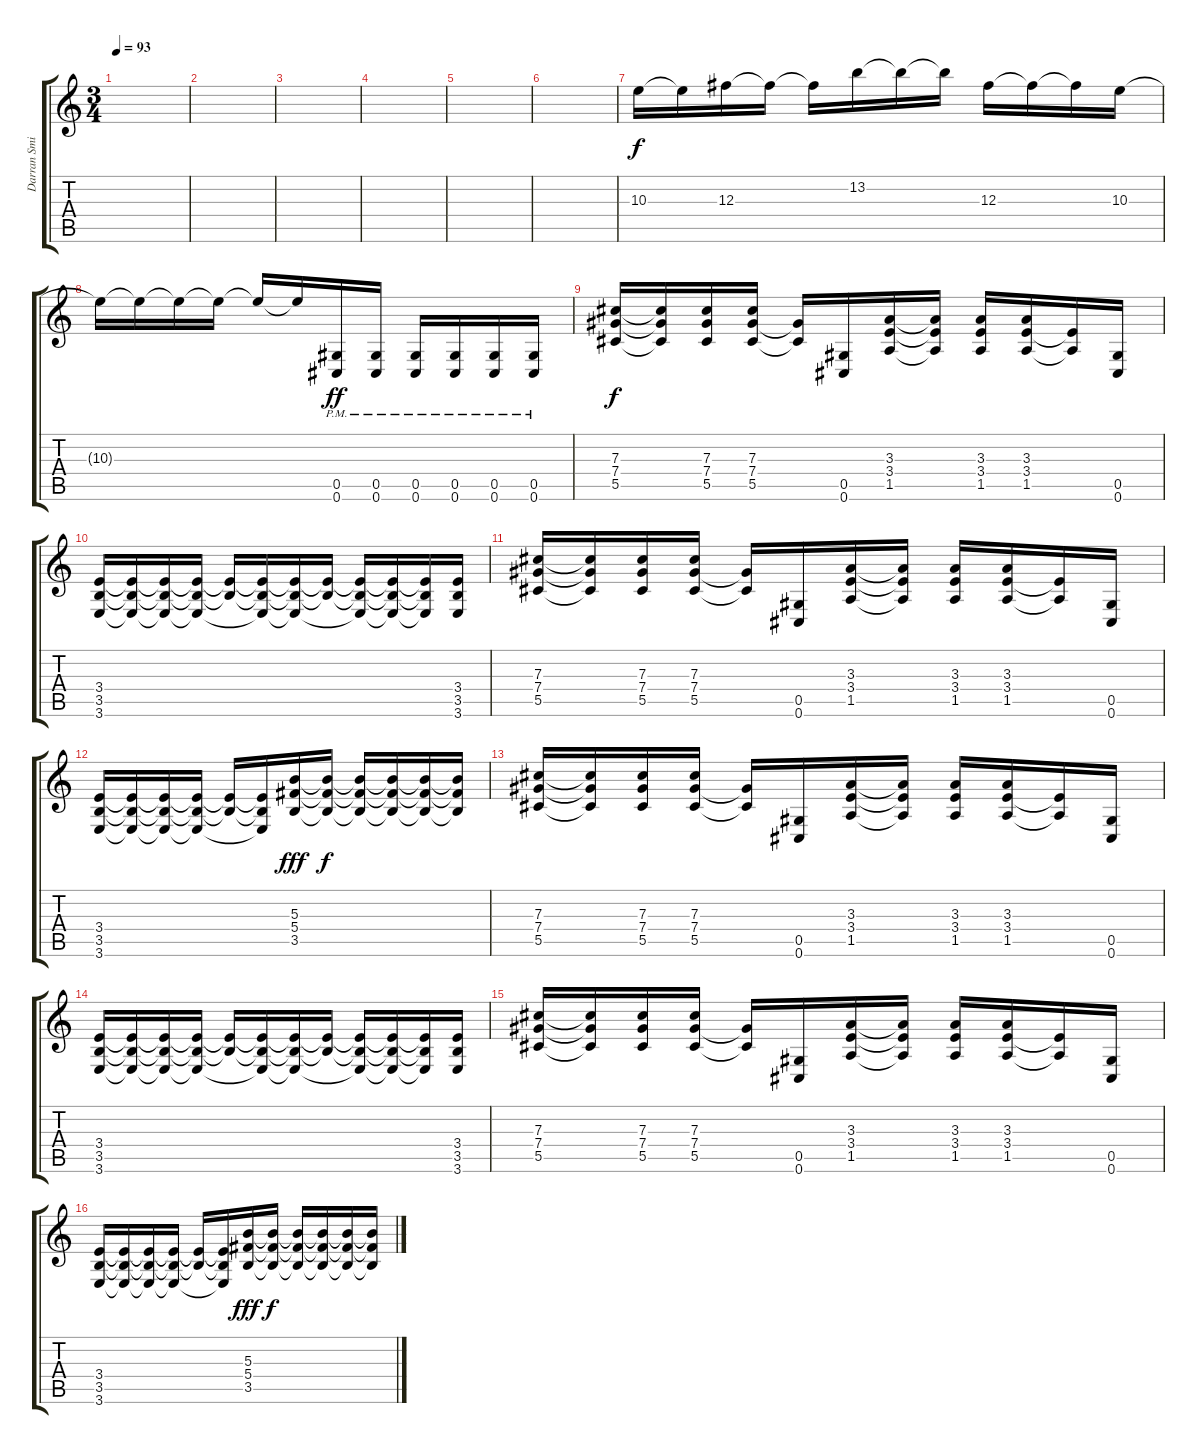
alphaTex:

\track ("Darran Smith" "Darran Smi") {instrument distortionguitar}
\staff {score tabs}
\tuning (Eb4 Bb3 Gb3 Db3 Ab2 Db2) {hide}
\ts (3 4)
\tempo 93
\clef g2
\ks c
|
|
|
|
|
|
10.3.16 10.3{t}.16 12.3.16 12.3{t}.16 12.3{t}.16 13.2.16 13.2{t}.16 13.2{t}.16 12.3.16 12.3{t}.16 12.3{t}.16 10.3.16 |
10.3{t}.16 10.3{t}.16 10.3{t}.16 10.3{t}.16 10.3{t}.16 10.3{t}.16 (0.5{pm} 0.6{pm}).16{dy ff} (0.5{pm} 0.6{pm}).16 (0.5{pm} 0.6{pm}).16 (0.5{pm} 0.6{pm}).16 (0.5{pm} 0.6{pm}).16 (0.5{pm} 0.6{pm}).16 |
(7.3 7.4 5.5).16{dy f} (7.3{t} 7.4{t} 5.5{t}).16 (7.3 7.4 5.5).16 (7.3 7.4 5.5).16 (7.4{t} 5.5{t}).16 (0.5 0.6).16 (3.3 3.4 1.5).16 (3.3{t} 3.4{t} 1.5{t}).16 (3.3 3.4 1.5).16 (3.3 3.4 1.5).16 (3.4{t} 1.5{t}).16 (0.5 0.6).16 |
(3.4 3.5 3.6).16 (3.4{t} 3.5{t} 3.6{t}).16 (3.4{t} 3.5{t} 3.6{t}).16 (3.4{t} 3.5{t} 3.6{t}).16 (3.4{t} 3.5{t}).16 (3.4{t} 3.5{t} 3.6{t}).16 (3.4{t} 3.5{t} 3.6{t}).16 (3.4{t} 3.5{t}).16 (3.4{t} 3.5{t} 3.6{t}).16 (3.4{t} 3.5{t} 3.6{t}).16 (3.4{t} 3.5{t} 3.6{t}).16 (3.4 3.5 3.6).16 |
(7.3 7.4 5.5).16 (7.3{t} 7.4{t} 5.5{t}).16 (7.3 7.4 5.5).16 (7.3 7.4 5.5).16 (7.4{t} 5.5{t}).16 (0.5 0.6).16 (3.3 3.4 1.5).16 (3.3{t} 3.4{t} 1.5{t}).16 (3.3 3.4 1.5).16 (3.3 3.4 1.5).16 (3.4{t} 1.5{t}).16 (0.5 0.6).16 |
(3.4 3.5 3.6).16 (3.4{t} 3.5{t} 3.6{t}).16 (3.4{t} 3.5{t} 3.6{t}).16 (3.4{t} 3.5{t} 3.6{t}).16 (3.4{t} 3.5{t}).16 (3.4{t} 3.5{t} 3.6{t}).16 (5.3 5.4 3.5).16{dy fff} (5.3{t} 5.4{t} 3.5{t}).16{dy f} (5.3{t} 5.4{t} 3.5{t}).16 (5.3{t} 5.4{t} 3.5{t}).16 (5.3{t} 5.4{t} 3.5{t}).16 (5.3{t} 5.4{t} 3.5{t}).16 |
(7.3 7.4 5.5).16 (7.3{t} 7.4{t} 5.5{t}).16 (7.3 7.4 5.5).16 (7.3 7.4 5.5).16 (7.4{t} 5.5{t}).16 (0.5 0.6).16 (3.3 3.4 1.5).16 (3.3{t} 3.4{t} 1.5{t}).16 (3.3 3.4 1.5).16 (3.3 3.4 1.5).16 (3.4{t} 1.5{t}).16 (0.5 0.6).16 |
(3.4 3.5 3.6).16 (3.4{t} 3.5{t} 3.6{t}).16 (3.4{t} 3.5{t} 3.6{t}).16 (3.4{t} 3.5{t} 3.6{t}).16 (3.4{t} 3.5{t}).16 (3.4{t} 3.5{t} 3.6{t}).16 (3.4{t} 3.5{t} 3.6{t}).16 (3.4{t} 3.5{t}).16 (3.4{t} 3.5{t} 3.6{t}).16 (3.4{t} 3.5{t} 3.6{t}).16 (3.4{t} 3.5{t} 3.6{t}).16 (3.4 3.5 3.6).16 |
(7.3 7.4 5.5).16 (7.3{t} 7.4{t} 5.5{t}).16 (7.3 7.4 5.5).16 (7.3 7.4 5.5).16 (7.4{t} 5.5{t}).16 (0.5 0.6).16 (3.3 3.4 1.5).16 (3.3{t} 3.4{t} 1.5{t}).16 (3.3 3.4 1.5).16 (3.3 3.4 1.5).16 (3.4{t} 1.5{t}).16 (0.5 0.6).16 |
(3.4 3.5 3.6).16 (3.4{t} 3.5{t} 3.6{t}).16 (3.4{t} 3.5{t} 3.6{t}).16 (3.4{t} 3.5{t} 3.6{t}).16 (3.4{t} 3.5{t}).16 (3.4{t} 3.5{t} 3.6{t}).16 (5.3 5.4 3.5).16{dy fff} (5.3{t} 5.4{t} 3.5{t}).16{dy f} (5.3{t} 5.4{t} 3.5{t}).16 (5.3{t} 5.4{t} 3.5{t}).16 (5.3{t} 5.4{t} 3.5{t}).16 (5.3{t} 5.4{t} 3.5{t}).16
